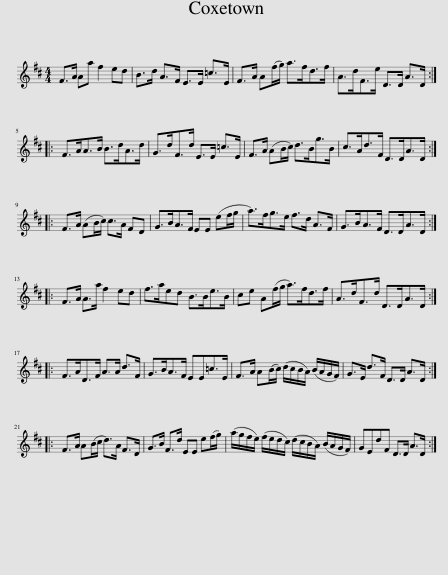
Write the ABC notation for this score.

X:1
L:1/8
M:4/4
I:linebreak $
K:D
V:1 treble
V:1
 F>A Aa f2 ed | B>d A>F E>E =c>E | F>A A(f/g/) a>fd>f | A>dF>e D>D A>D ::$ F>AA>B B>dA>d | %5
 G>dF>d E>E =c>E | F>A (AB/c/) d>Bg>B | c>Ad>F D>DA>D ::$ F>A (AB/c/) c>A FD | G>BA>F EE (ef/g/ | %10
 a>)fg>e f>d A>F | G>BA>F D>DA>D ::$ F>A A>a f2 ed | f>aed B>Be>B | ce A(f/g/ a>)fd>f | %15
 A>dF>d D>DA>D ::$ F>AD>F A>A d>F | G>BA>F EE=c>E | F>A A(B/c/) (d/c/B/A/) (B/A/G/F/) | G>E d>F D>D A>D ::$ %20
 F>A A(B/c/ d>)A F>D | G>B F>d EE e(f/g/) | (a/g/f/e/) (f/e/d/c/) (d/c/B/A/) (B/A/G/F/) | GEdF D>D A>D :| %24
